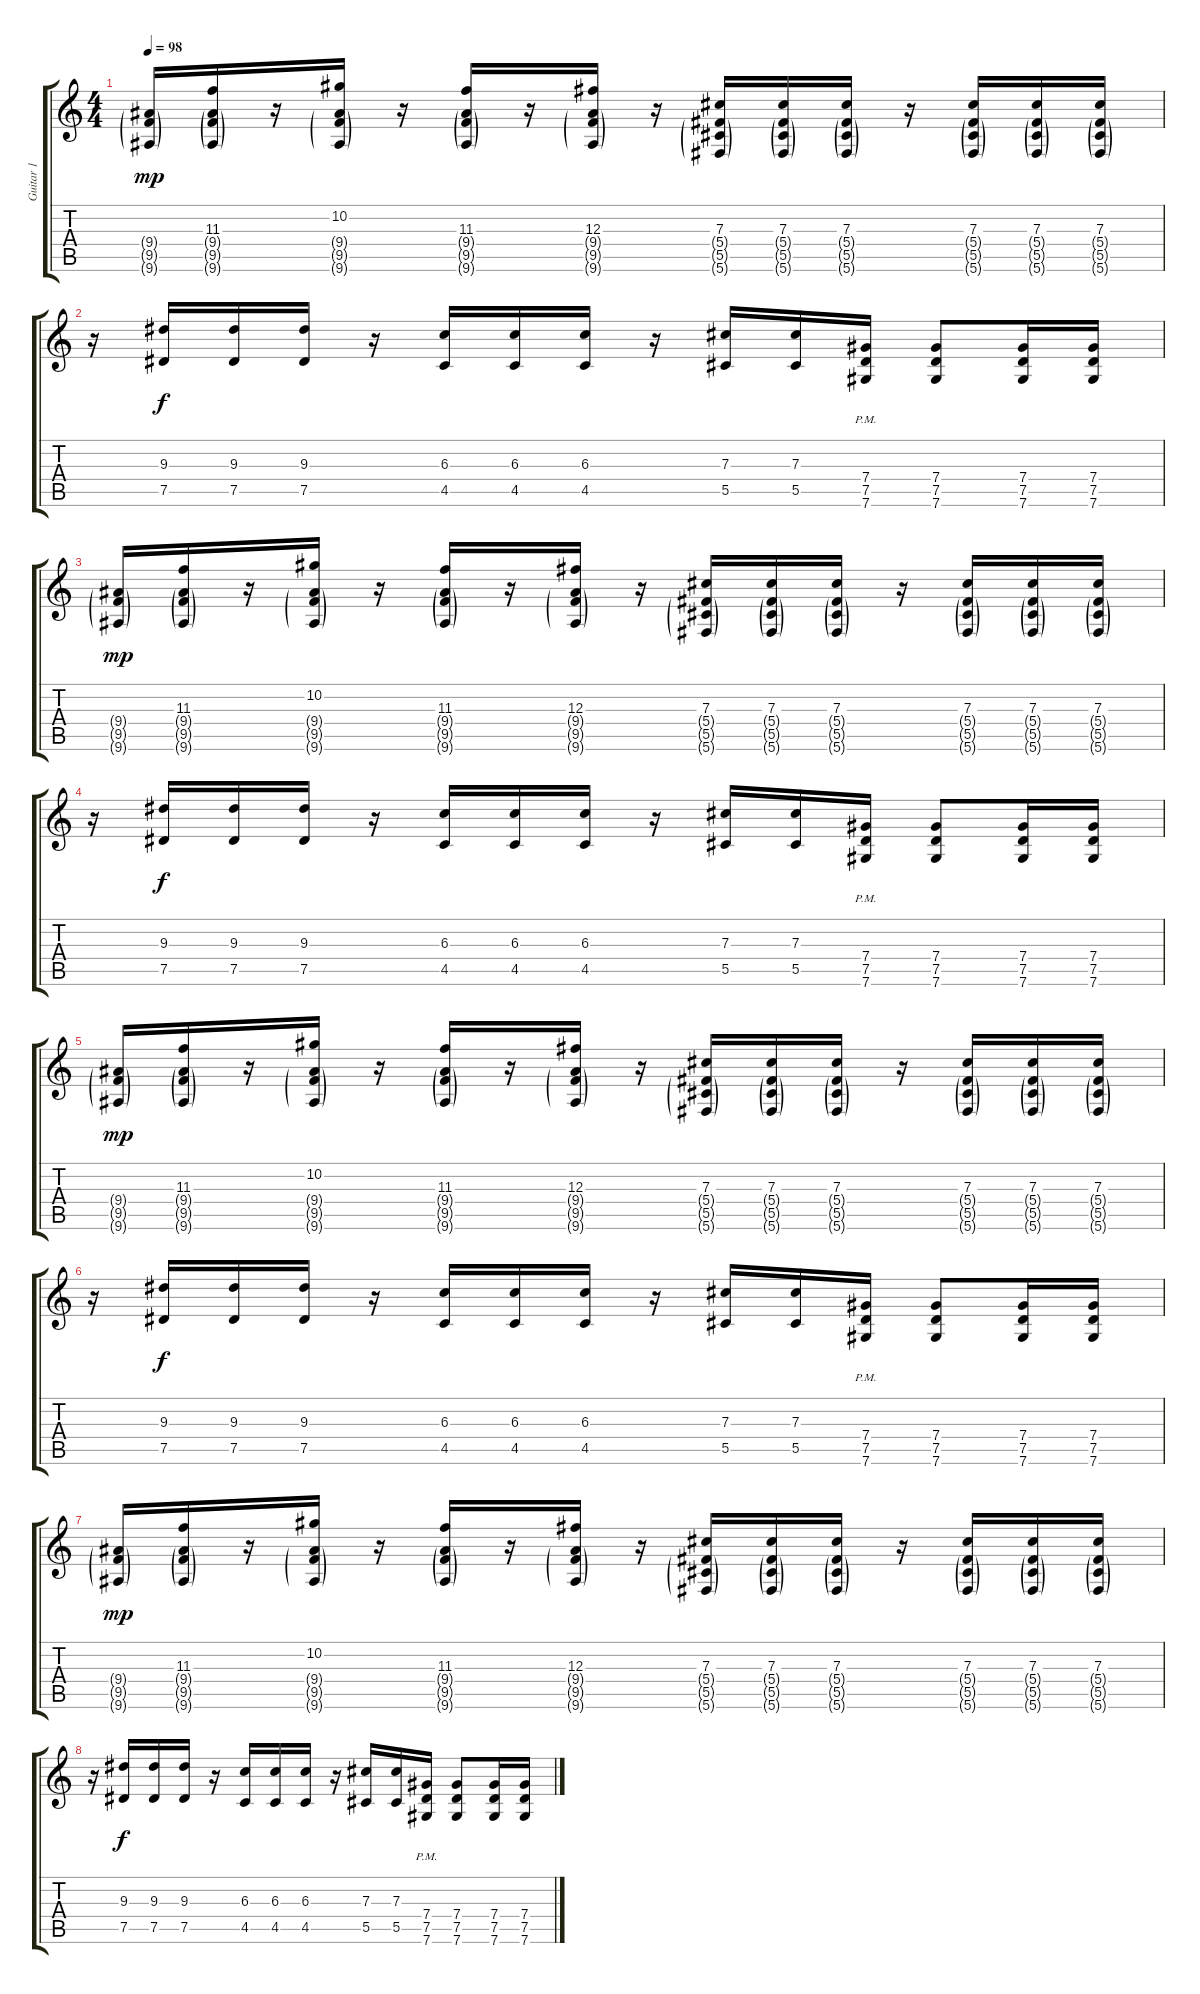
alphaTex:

\track ("Guitar 1" "Guitar 1") {instrument distortionguitar}
\staff {score tabs}
\tuning (Eb4 Bb3 Gb3 Db3 Ab2 Db2) {hide}
\ts (4 4)
\tempo 98
\clef g2
\ks c
(9.4{g} 9.5{g} 9.6{g}).16{dy mp instrument distortionguitar} (11.3 9.4{g} 9.5{g} 9.6{g}).16 r.16 (10.2 9.4{g} 9.5{g} 9.6{g}).16 r.16 (11.3 9.4{g} 9.5{g} 9.6{g}).16 r.16 (12.3 9.4{g} 9.5{g} 9.6{g}).16 r.16 (7.3 5.4{g} 5.5{g} 5.6{g}).16 (7.3 5.4{g} 5.5{g} 5.6{g}).16 (7.3 5.4{g} 5.5{g} 5.6{g}).16 r.16 (7.3 5.4{g} 5.5{g} 5.6{g}).16 (7.3 5.4{g} 5.5{g} 5.6{g}).16 (7.3 5.4{g} 5.5{g} 5.6{g}).16 |
r.16 (9.3 7.5).16{dy f} (9.3 7.5).16 (9.3 7.5).16 r.16 (6.3 4.5).16 (6.3 4.5).16 (6.3 4.5).16 r.16 (7.3 5.5).16 (7.3 5.5).16 (7.4{pm} 7.5{pm} 7.6{pm}).16 (7.4 7.5 7.6).8 (7.4 7.5 7.6).16 (7.4 7.5 7.6).16 |
(9.4{g} 9.5{g} 9.6{g}).16{dy mp} (11.3 9.4{g} 9.5{g} 9.6{g}).16 r.16 (10.2 9.4{g} 9.5{g} 9.6{g}).16 r.16 (11.3 9.4{g} 9.5{g} 9.6{g}).16 r.16 (12.3 9.4{g} 9.5{g} 9.6{g}).16 r.16 (7.3 5.4{g} 5.5{g} 5.6{g}).16 (7.3 5.4{g} 5.5{g} 5.6{g}).16 (7.3 5.4{g} 5.5{g} 5.6{g}).16 r.16 (7.3 5.4{g} 5.5{g} 5.6{g}).16 (7.3 5.4{g} 5.5{g} 5.6{g}).16 (7.3 5.4{g} 5.5{g} 5.6{g}).16 |
r.16 (9.3 7.5).16{dy f} (9.3 7.5).16 (9.3 7.5).16 r.16 (6.3 4.5).16 (6.3 4.5).16 (6.3 4.5).16 r.16 (7.3 5.5).16 (7.3 5.5).16 (7.4{pm} 7.5{pm} 7.6{pm}).16 (7.4 7.5 7.6).8 (7.4 7.5 7.6).16 (7.4 7.5 7.6).16 |
(9.4{g} 9.5{g} 9.6{g}).16{dy mp} (11.3 9.4{g} 9.5{g} 9.6{g}).16 r.16 (10.2 9.4{g} 9.5{g} 9.6{g}).16 r.16 (11.3 9.4{g} 9.5{g} 9.6{g}).16 r.16 (12.3 9.4{g} 9.5{g} 9.6{g}).16 r.16 (7.3 5.4{g} 5.5{g} 5.6{g}).16 (7.3 5.4{g} 5.5{g} 5.6{g}).16 (7.3 5.4{g} 5.5{g} 5.6{g}).16 r.16 (7.3 5.4{g} 5.5{g} 5.6{g}).16 (7.3 5.4{g} 5.5{g} 5.6{g}).16 (7.3 5.4{g} 5.5{g} 5.6{g}).16 |
r.16 (9.3 7.5).16{dy f} (9.3 7.5).16 (9.3 7.5).16 r.16 (6.3 4.5).16 (6.3 4.5).16 (6.3 4.5).16 r.16 (7.3 5.5).16 (7.3 5.5).16 (7.4{pm} 7.5{pm} 7.6{pm}).16 (7.4 7.5 7.6).8 (7.4 7.5 7.6).16 (7.4 7.5 7.6).16 |
(9.4{g} 9.5{g} 9.6{g}).16{dy mp} (11.3 9.4{g} 9.5{g} 9.6{g}).16 r.16 (10.2 9.4{g} 9.5{g} 9.6{g}).16 r.16 (11.3 9.4{g} 9.5{g} 9.6{g}).16 r.16 (12.3 9.4{g} 9.5{g} 9.6{g}).16 r.16 (7.3 5.4{g} 5.5{g} 5.6{g}).16 (7.3 5.4{g} 5.5{g} 5.6{g}).16 (7.3 5.4{g} 5.5{g} 5.6{g}).16 r.16 (7.3 5.4{g} 5.5{g} 5.6{g}).16 (7.3 5.4{g} 5.5{g} 5.6{g}).16 (7.3 5.4{g} 5.5{g} 5.6{g}).16 |
r.16 (9.3 7.5).16{dy f} (9.3 7.5).16 (9.3 7.5).16 r.16 (6.3 4.5).16 (6.3 4.5).16 (6.3 4.5).16 r.16 (7.3 5.5).16 (7.3 5.5).16 (7.4{pm} 7.5{pm} 7.6{pm}).16 (7.4 7.5 7.6).8 (7.4 7.5 7.6).16 (7.4 7.5 7.6).16
